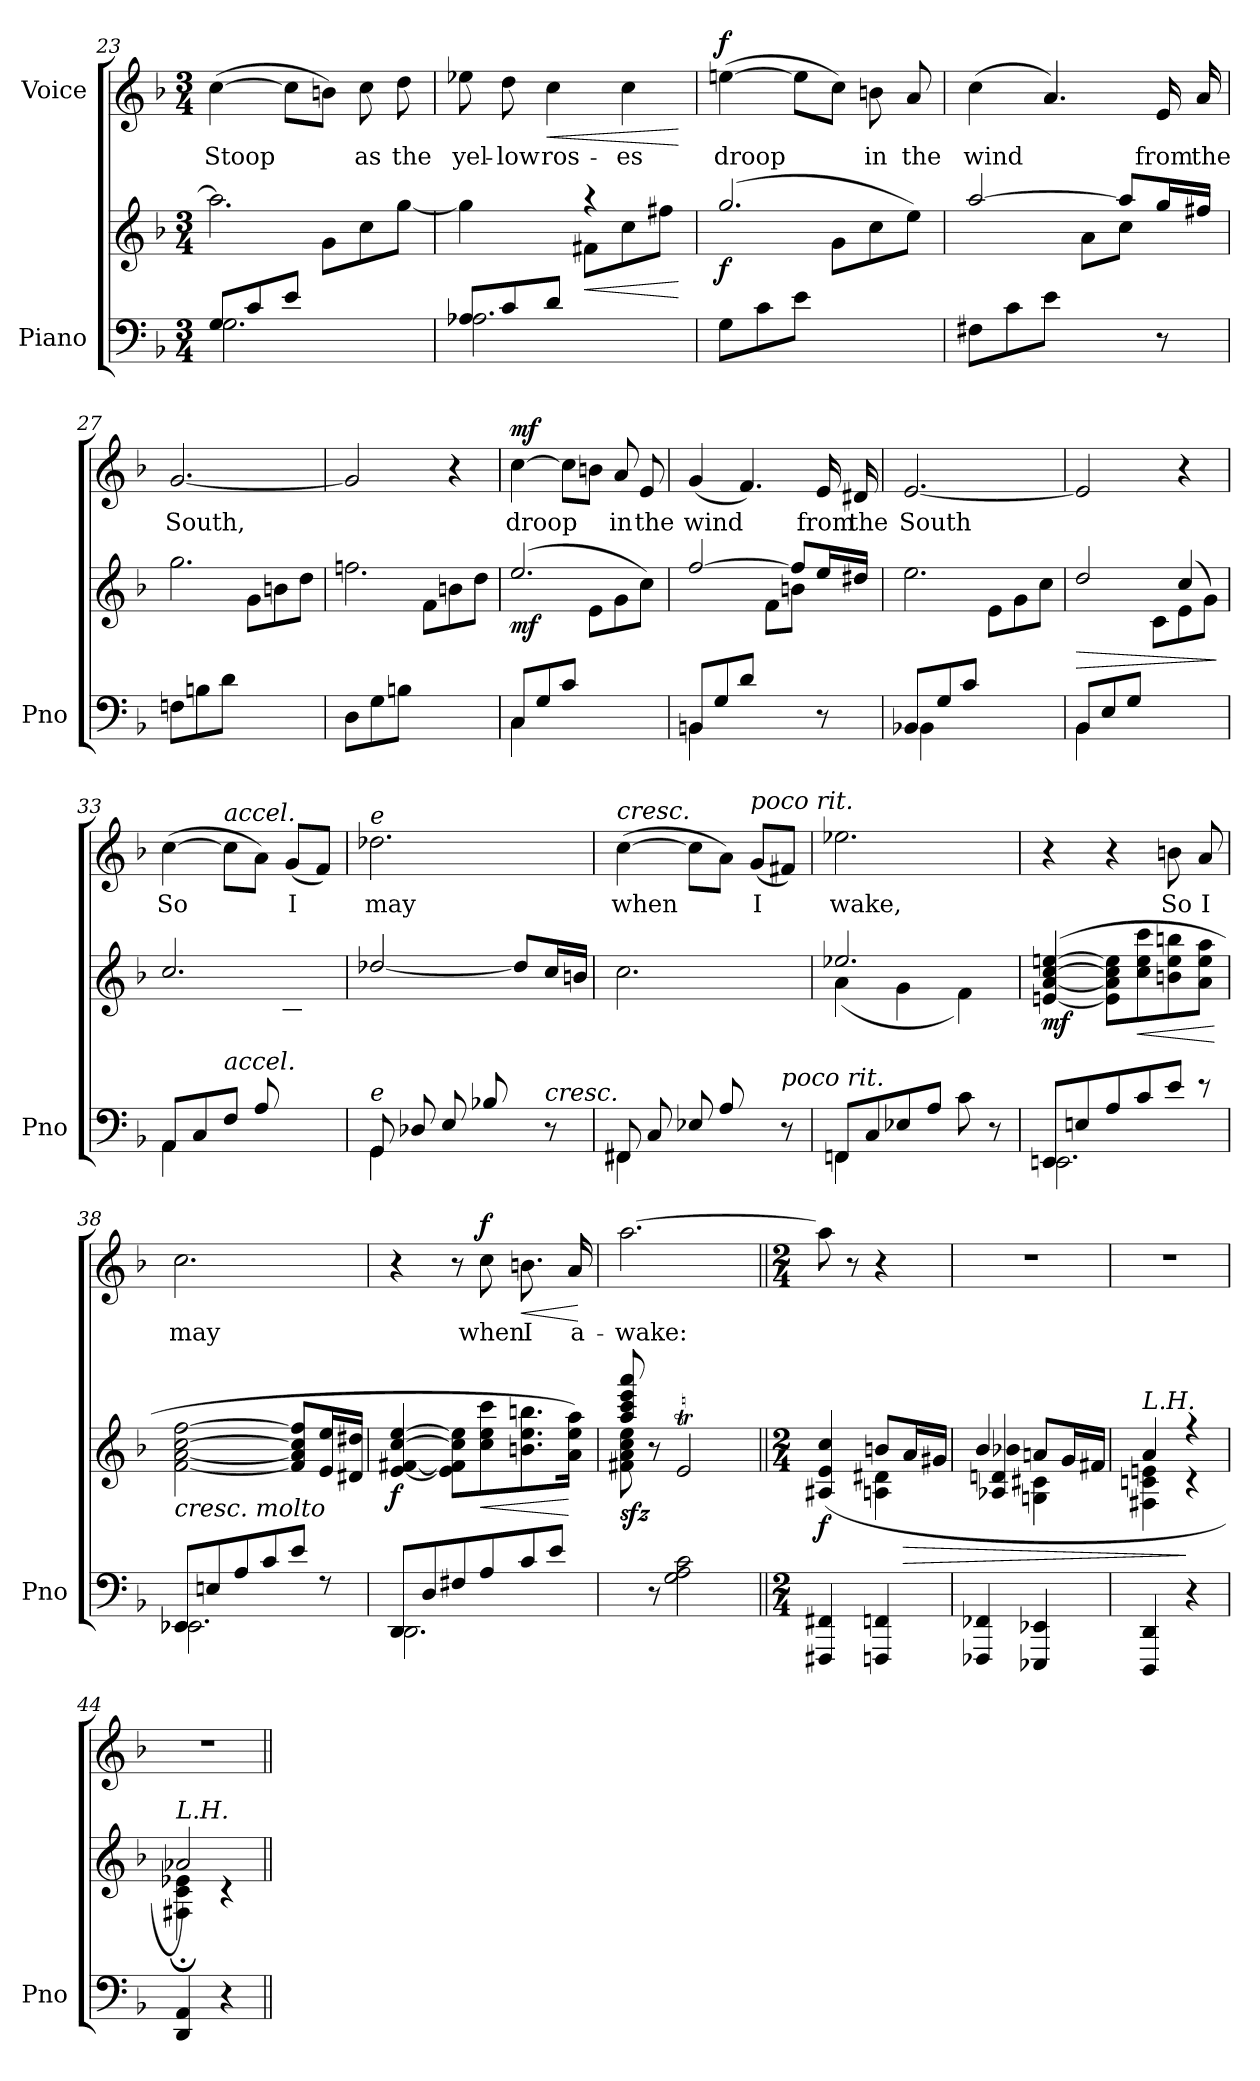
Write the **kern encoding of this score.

**kern	**kern	**dynam	**kern	**text	**dynam
*part2	*part2	*part2	*part1	*part1	*part1
*staff3	*staff2	*staff2/3	*staff1	*staff1	*staff1
*I"Piano	*	*	*I"Voice	*	*
*I'Pno	*	*	*	*	*
*clefF4	*clefG2	*	*clefG2	*	*
*k[b-]	*k[b-]	*	*k[b-]	*	*
*M3/4	*M3/4	*	*M3/4	*	*
=23	=23	=23	=23	=23	=23
*^	*^	*	*	*	*
(8G/L	2.G\	2.aa\]	4.ryy	.	([4cc\	Stoop	.
8c/	.	.	.	.	.	.	.
8e/J	.	.	.	.	8cc\L]	.	.
4.ryy	.	.	8g\L	.	8bn\J)	.	.
.	.	.	8cc\	.	8cc\	as	.
.	.	.	[>8gg\J)	.	8dd\	the	.
=24	=24	=24	=24	=24	=24	=24	=24
(8A-X/L	2.A-\	4gg\]	4.ryy	.	8ee-X\	yel-	.
8c/	.	.	.	.	8dd\	-low	.
!	!	!	!	!	!	!	!LO:HP:b
8d/J	.	8ryy	.	.	4cc\	ros-	<
!	!	!	!	!LO:HP:b	!	!	!
4.ryy	.	4r	8f#X\L	<	.	.	.
.	.	.	8cc\	.	4cc\	-es	.
.	.	8ryy	8ff#X\J)	.	.	.	.
*v	*v	*	*	*	*	*	*
*	*v	*v	*	*	*	*
.	.	[	.	.	[
=25	=25	=25	=25	=25	=25
*	*^	*	*	*	*
!	!	!	!LO:DY:b	!	!	!LO:DY:a
(8G\L	(2.gg/	4.ryy	f	([4een\	droop	f
8c\	.	.	.	.	.	.
8e\J	.	.	.	8ee\L]	.	.
4.ryy	.	8g\L	.	8cc\J)	.	.
.	.	8cc\	.	8bn\	in	.
.	.	8ee\J)	.	8a/	the	.
=26	=26	=26	=26	=26	=26	=26
(8F#X\L	[>2aa/	4.ryy	.	(4cc\	wind	.
8c\	.	.	.	.	.	.
8e\J	.	.	.	4.a/)	.	.
4ryy	.	8a\L	.	.	.	.
.	8aa/L]	8cc\J)	.	.	.	.
8r	16gg/L	8ryy	.	16e/	from	.
.	16ff#X/JJ	.	.	16a/	the	.
=27	=27	=27	=27	=27	=27	=27
(8Fn\L	2.gg\	4.ryy	.	[2.g/	South,	.
8Bn\	.	.	.	.	.	.
8d\J	.	.	.	.	.	.
4.ryy	.	8g\L	.	.	.	.
.	.	8bn\	.	.	.	.
.	.	8dd\J)	.	.	.	.
=28	=28	=28	=28	=28	=28	=28
(8D\L	2.ffn\)	4.ryy	.	2g/]	.	.
8G\	.	.	.	.	.	.
8Bn\J	.	.	.	.	.	.
4.ryy	.	8f\L	.	.	.	.
.	.	8bn\	.	4r	.	.
.	.	8dd\J)	.	.	.	.
=29	=29	=29	=29	=29	=29	=29
*^	*	*	*	*	*	*
!	!	!	!	!LO:DY:b	!	!	!LO:DY:a
(8C/L	4C\	(2.ee/	4.ryy	mf	[4cc\	droop	mf
8G/	.	.	.	.	.	.	.
8c/J	4.ryy	.	.	.	8cc\L]	.	.
4.ryy	.	.	8e\L	.	8bn\J	.	.
.	.	.	8g\	.	8a/	in	.
.	8ryy	.	8cc\J)	.	8e/	the	.
=30	=30	=30	=30	=30	=30	=30	=30
(8BBn/L	4BB\	[>2ff/	4.ryy	.	(4g/	wind	.
8G/	.	.	.	.	.	.	.
8d/J	2ryy	.	.	.	4.f/)	.	.
4ryy	.	.	8f\L	.	.	.	.
.	.	8ff/L]	8bn\J)	.	.	.	.
8r	.	16ee/L	8ryy	.	16e/	from	.
.	.	16dd#X/JJ	.	.	16d#X/	the	.
=31	=31	=31	=31	=31	=31	=31	=31
(8BB-X/L	4BB-\	2.ee\	4.ryy	.	[2.e/	South	.
8G/	.	.	.	.	.	.	.
8c/J	4.ryy	.	.	.	.	.	.
4.ryy	.	.	8e\L	.	.	.	.
.	.	.	8g\	.	.	.	.
.	8ryy	.	8cc\J)	.	.	.	.
=32	=32	=32	=32	=32	=32	=32	=32
!	!	!	!	!LO:HP:b	!	!	!
(8BB-/L	4BB-\	2dd/)	4.ryy	>	2e/]	.	.
8E/	.	.	.	.	.	.	.
8G/J	4.ryy	.	.	.	.	.	.
4.ryy	.	.	8c\L	.	.	.	.
.	.	(4cc/	8e\	.	4r	.	.
.	8ryy	.	8g\J)	.	.	.	.
*v	*v	*	*	*	*	*	*
*	*v	*v	*	*	*	*
.	.	]	.	.	.
=33	=33	=33	=33	=33	=33
*^	*^	*	*	*	*
(8AA/L	4AA\	2.cc/	2ryy	.	([4cc\	So	.
8C/	.	.	.	.	.	.	.
!	!	!	!	!	!LO:TX:a:i:t=accel.	!	!
!LO:TX:a:i:t=accel.	!	!	!	!	!	!	!
8F/J	4ryy	.	.	.	8cc\L]	.	.
8A/L	.	.	.	.	8a\J)	.	.
4ryy	4ryy	.	8c\	.	(8g/L	I	.
.	.	.	8f\J)	.	8f/J)	.	.
=34	=34	=34	=34	=34	=34	=34	=34
!	!	!	!	!	!LO:TX:a:i:t=e	!	!
!LO:TX:a:i:t=e	!	!	!	!	!	!	!
(8GG/L	4GG\	[2dd-X/	2ryy	.	2.dd-X\	may	.
8D-X/	.	.	.	.	.	.	.
8E/	2ryy	.	.	.	.	.	.
8B-X/	.	.	.	.	.	.	.
8ryy	.	8dd-/L]	8e\J)	.	.	.	.
!LO:TX:a:i:t=cresc.	!	!	!	!	!	!	!
8r	.	16cc/L	8ryy	.	.	.	.
.	.	16bn/JJ	.	.	.	.	.
=35	=35	=35	=35	=35	=35	=35	=35
!	!	!	!	!	!LO:TX:a:i:t=cresc.	!	!
((8FF#X/L	4FF#\	2.cc\	2ryy	.	([4cc\	when	.
8C/	.	.	.	.	.	.	.
8E-X/	2ryy	.	.	.	8cc\L]	.	.
8A/	.	.	.	.	8a\J)	.	.
!	!	!	!	!	!LO:TX:a:i:t=poco     rit.	!	!
8ryy	.	.	8e-X\J))	.	(8g/L	I	.
!LO:TX:a:i:t=poco     rit.	!	!	!	!	!	!	!
8r	.	.	8ryy	.	8f#X/J)	.	.
=36	=36	=36	=36	=36	=36	=36	=36
8FFn/L	4FF\	2.ee-X/)	(4a\	.	2.ee-X\	wake,	.
8C/	.	.	.	.	.	.	.
8E-X/	2ryy	.	4g\	.	.	.	.
8A/J	.	.	.	.	.	.	.
8c\	.	.	4f\)	.	.	.	.
8r	.	.	.	.	.	.	.
*	*	*v	*v	*	*	*	*
=37	=37	=37	=37	=37	=37	=37
!	!	!	!LO:DY:b	!	!	!
8EEn/L	2.EE\	([4en/ [4a/ [4cc/ [4een/	mf	4r	.	.
8En/	.	.	.	.	.	.
8A/	.	8e\] 8a\] 8cc\] 8ee\]L	.	4r	.	.
!	!	!	!LO:HP:b	!	!	!
8c/	.	8cc\ 8ee\ 8ccc\	<	.	.	.
8e/J	.	8bn\ 8ee\ 8bbn\	.	8bn\	So	.
8r	.	8a\ 8ee\ 8aa\J	.	8a/	I	.
*v	*v	*	*	*	*	*
.	.	[	.	.	.
=38	=38	=38	=38	=38	=38
*^	*	*	*	*	*
!	!	!LO:TX:b:i:t=cresc. molto	!	!	!	!
8EE-X/L	2.EE-\	[2f\ [2a\ [2cc\ [2ff\	.	2.cc\	may	.
8En/	.	.	.	.	.	.
8A/	.	.	.	.	.	.
8c/	.	.	.	.	.	.
8e/J	.	8f/] 8a/] 8cc/] 8ff/]L	.	.	.	.
8r	.	16e/ 16ee/L	.	.	.	.
.	.	16d#X/ 16dd#X/JJ	.	.	.	.
=39	=39	=39	=39	=39	=39	=39
!	!	!	!LO:DY:b	!	!	!
8DD/L	2.DD\	[4e/ [4f#X/ [4cc/ [4ee/	f	4r	.	.
8D/	.	.	.	.	.	.
8F#X/	.	8e\] 8f#\] 8cc\] 8ee\]L	.	8r	.	.
!	!	!	!LO:HP:b	!	!	!LO:DY:a
8A/	.	8cc\ 8ee\ 8ccc\	<	8cc\	when	f
!	!	!	!	!	!	!LO:HP:b
8c/	.	8.bn\ 8.ee\ 8.bbn\	.	8.bn\	I	<
8e/J	.	.	.	.	.	.
.	.	16a\ 16ee\ 16aa\Jk)	[	16a/	a-	.
*v	*v	*	*	*	*	*
.	.	.	.	.	[
=40	=40	=40	=40	=40	=40
*	*^	*	*	*	*
!	!	!	!LO:DY:b	!	!	!
8ryy	8aa/ 8ccc/ 8eee/ 8aaa/	8f#X\ 8a\ 8cc\ 8ee\	sfz	[2.aa\	-wake:	.
8r	8r	2ryy	.	.	.	.
2G\ 2A\ 2c\	2et/	.	.	.	.	.
.	.	8ryy	.	.	.	.
=41||	=41||	=41||	=41||	=41||	=41||	=41||
*M2/4	*M2/4	*	*	*M2/4	*	*
!	!	!	!LO:DY:b	!	!	!
4FFF#X/ 4FF#X/	(4A#X/ 4e/ 4cc/	4ryy	f	8aa\]	.	.
.	.	.	.	8r	.	.
4FFFn/ 4FFn/	8bn/L	4An\ 4d#X\	.	4r	.	.
!	!	!	!LO:HP:b	!	!	!
.	16a/L	.	>	.	.	.
.	16g#X/JJ	.	.	.	.	.
=42	=42	=42	=42	=42	=42	=42
4FFF-X/ 4FF-X/	4b-/	4A-X/ 4dn/ 4b-X/	.	2r	.	.
4EEE-X/ 4EE-X/	8an/L	4Gn\ 4c#X\	.	.	.	.
.	16g/L	.	.	.	.	.
.	16f#X/JJ	.	.	.	.	.
=43	=43	=43	=43	=43	=43	=43
!	!LO:TX:a:i:t=L.H.	!	!	!	!	!
4DDD/ 4DD/	4a/	4F#X\ 4cn\ 4en\	.	2r	.	.
4r	4r	4r	]	.	.	.
=44	=44	=44	=44	=44	=44	=44
!	!LO:TX:a:i:t=L.H.	!	!	!	!	!
4DD/ 4AA/	2a-X/)	4F#X\;< 4c\;< 4e-X\;<	.	2r	.	.
4r	.	4r	.	.	.	.
*	*v	*v	*	*	*	*
=||	=||	=||	=||	=||	=||
*-	*-	*-	*-	*-	*-
